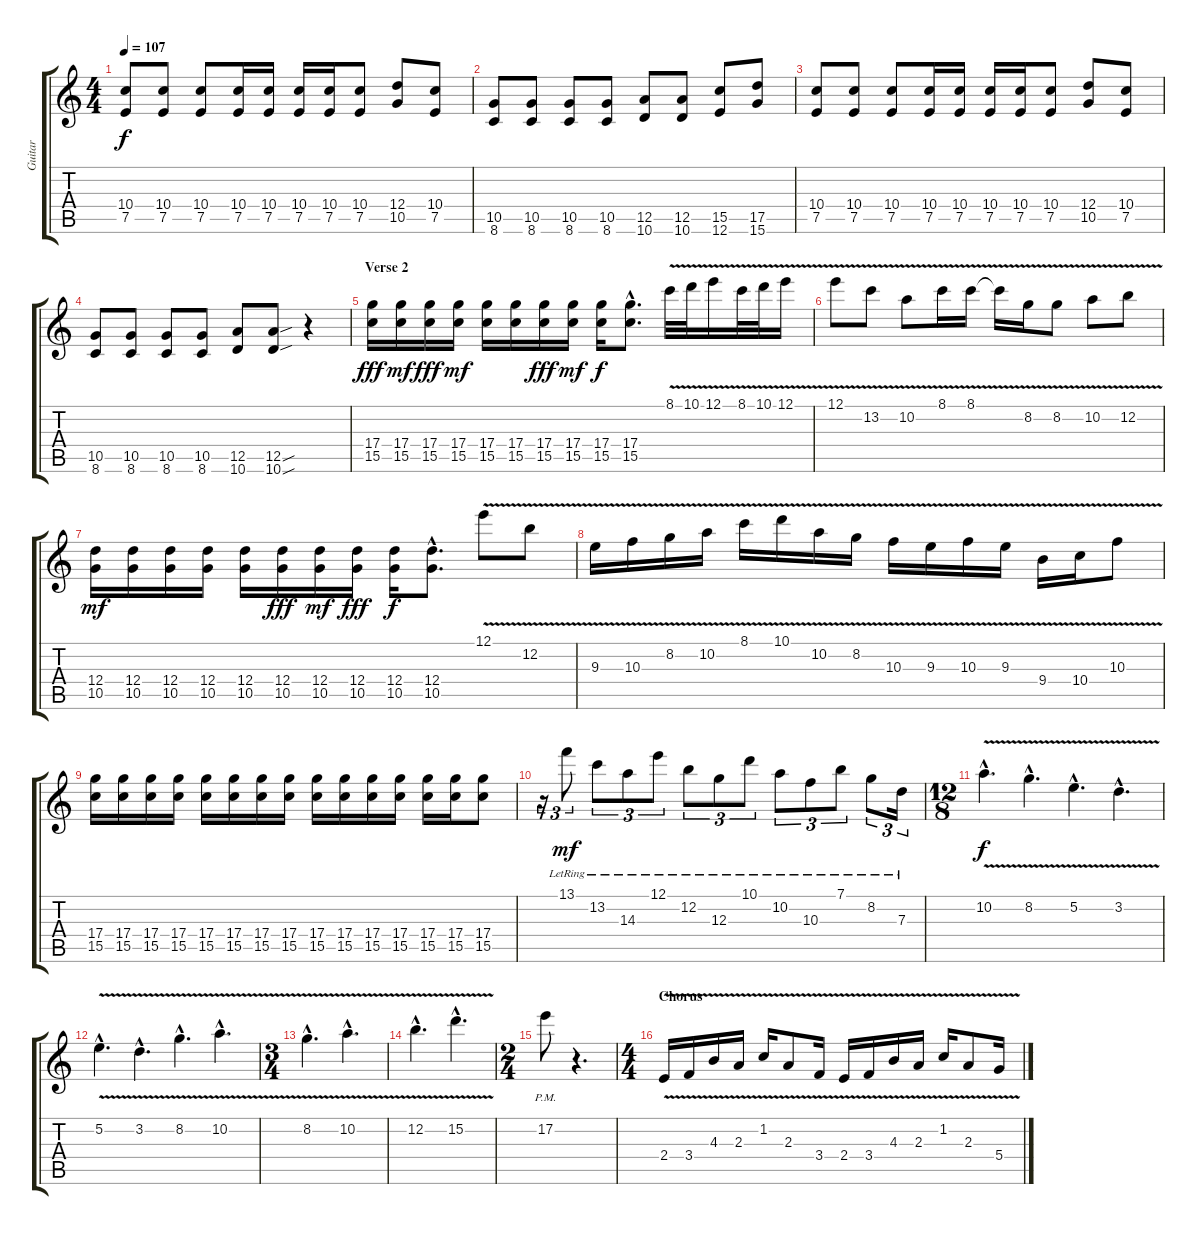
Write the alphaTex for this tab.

\track ("Guitar " "Guitar ") {instrument overdrivenguitar}
\staff {score tabs}
\tuning (E4 B3 G3 D3 A2 E2) {hide}
\ts (4 4)
\tempo 107
\clef g2
\ks c
(10.4 7.5).8{dy f} (10.4 7.5).8 (10.4 7.5).8 (10.4 7.5).16 (10.4 7.5).16 (10.4 7.5).16 (10.4 7.5).16 (10.4 7.5).8 (12.4 10.5).8 (10.4 7.5).8 |
(10.5 8.6).8 (10.5 8.6).8 (10.5 8.6).8 (10.5 8.6).8 (12.5 10.6).8 (12.5 10.6).8 (15.5 12.6).8 (17.5 15.6).8 |
(10.4 7.5).8 (10.4 7.5).8 (10.4 7.5).8 (10.4 7.5).16 (10.4 7.5).16 (10.4 7.5).16 (10.4 7.5).16 (10.4 7.5).8 (12.4 10.5).8 (10.4 7.5).8 |
(10.5 8.6).8 (10.5 8.6).8 (10.5 8.6).8 (10.5 8.6).8 (12.5 10.6).8 (12.5{sou} 10.6{sou}).8 r.4 |
\section ("" "Verse 2")
(17.4 15.5).16{dy fff volume 14} (17.4 15.5).16{dy mf} (17.4 15.5).16{dy fff} (17.4 15.5).16{dy mf} (17.4 15.5).16 (17.4 15.5).16 (17.4 15.5).16{dy fff} (17.4 15.5).16{dy mf} (17.4 15.5).16{dy f} (17.4{hac} 15.5{hac}).8{d} 8.1{v}.32 10.1{v}.32 12.1{v}.16 8.1{v}.32 10.1{v}.32 12.1{v}.16 |
12.1{v}.8 13.2{v}.8 10.2{v}.8 8.1{v}.16 8.1{v}.16 8.1{t}.16 8.2{v}.16 8.2{v}.8 10.2{v}.8 12.2{v}.8 |
(12.4 10.5).16{dy mf} (12.4 10.5).16 (12.4 10.5).16 (12.4 10.5).16 (12.4 10.5).16 (12.4 10.5).16{dy fff} (12.4 10.5).16{dy mf} (12.4 10.5).16{dy fff} (12.4 10.5).16{dy f} (12.4{hac} 10.5{hac}).8{d} 12.1{v}.8 12.2{v}.8 |
9.3{v}.16 10.3{v}.16 8.2{v}.16 10.2{v}.16 8.1{v}.16 10.1{v}.16 10.2{v}.16 8.2{v}.16 10.3{v}.16 9.3{v}.16 10.3{v}.16 9.3{v}.16 9.4{v}.16 10.4{v}.16 10.3{v}.8 |
(17.4 15.5).16 (17.4 15.5).16 (17.4 15.5).16 (17.4 15.5).16 (17.4 15.5).16 (17.4 15.5).16 (17.4 15.5).16 (17.4 15.5).16 (17.4 15.5).16 (17.4 15.5).16 (17.4 15.5).16 (17.4 15.5).16 (17.4 15.5).16 (17.4 15.5).16 (17.4 15.5).8 |
r.16{tu (3 2)} 13.1{lr}.8{tu (3 2) dy mf} 13.2{lr}.8{tu (3 2)} 14.3{lr}.8{tu (3 2)} 12.1{lr}.8{tu (3 2)} 12.2{lr}.8{tu (3 2)} 12.3{lr}.8{tu (3 2)} 10.1{lr}.8{tu (3 2)} 10.2{lr}.8{tu (3 2)} 10.3{lr}.8{tu (3 2)} 7.1{lr}.8{tu (3 2)} 8.2{lr}.8{tu (3 2)} 7.3{lr}.16{tu (3 2)} |
\ts (12 8)
10.2{v hac}.4{d dy f} 8.2{v hac}.4{d} 5.2{v hac}.4{d} 3.2{v hac}.4{d} |
5.2{v hac}.4{d} 3.2{v hac}.4{d} 8.2{v hac}.4{d} 10.2{v hac}.4{d} |
\ts (3 4)
8.2{v hac}.4{d} 10.2{v hac}.4{d} |
12.2{v hac}.4{d} 15.2{v hac}.4{d} |
\ts (2 4)
17.2{pm}.8 r.4{d} |
\ts (4 4)
\section ("" "Chorus ")
2.4{v}.16 3.4{v}.16 4.3{v}.16 2.3{v}.16 1.2{v}.16 2.3{v}.8 3.4{v}.16 2.4{v}.16 3.4{v}.16 4.3{v}.16 2.3{v}.16 1.2{v}.16 2.3{v}.8 5.4{v}.16
